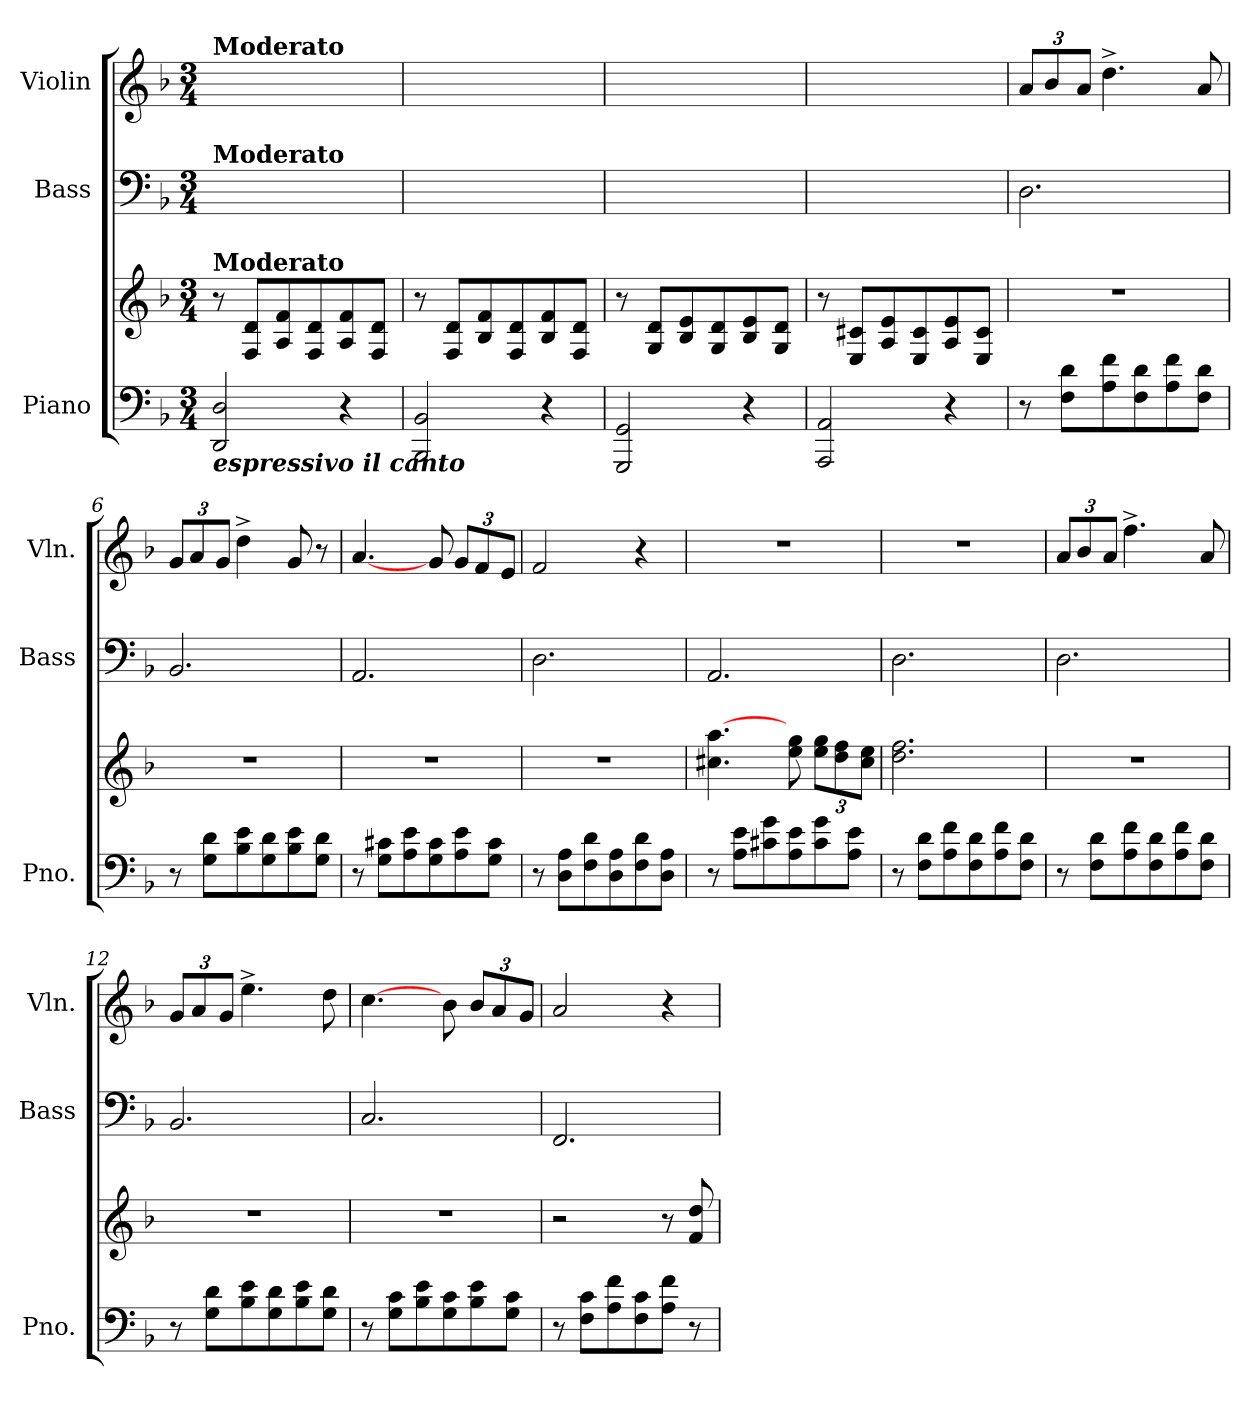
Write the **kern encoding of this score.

**kern	**kern	**kern	**kern
*part3	*part3	*part2	*part1
*staff4	*staff3	*staff2	*staff1
*I"Piano	*	*I"Bass	*I"Violin
*I'Pno.	*	*I'Bass	*I'Vln.
*clefF4	*clefG2	*clefF4	*clefG2
*	*	*ITrd7c12	*
*k[b-]	*k[b-]	*k[b-]	*k[b-]
*d:	*d:	*d:	*d:
*M3/4	*M3/4	*M3/4	*M3/4
*MM60	*MM60	*MM60	*MM60
=1	=1	=1	=1
!	!	!	!LO:TX:a:B:t=Moderato
!	!	!LO:TX:a:B:t=Moderato	!
!	!LO:TX:a:B:t=Moderato	!	!
!LO:TX:b:Bi:t=espressivo il canto	!	!	!
2DD/ 2D/	8r	2.ryy	2.ryy
.	8F/ 8d/L	.	.
.	8A/ 8f/	.	.
.	8F/ 8d/	.	.
4r	8A/ 8f/	.	.
.	8F/ 8d/J	.	.
=2	=2	=2	=2
2BBB-/ 2BB-/	8r	2.ryy	2.ryy
.	8F/ 8d/L	.	.
.	8B-/ 8f/	.	.
.	8F/ 8d/	.	.
4r	8B-/ 8f/	.	.
.	8F/ 8d/J	.	.
=3	=3	=3	=3
2GGG/ 2GG/	8r	2.ryy	2.ryy
.	8G/ 8d/L	.	.
.	8B-/ 8e/	.	.
.	8G/ 8d/	.	.
4r	8B-/ 8e/	.	.
.	8G/ 8d/J	.	.
=4	=4	=4	=4
2AAA/ 2AA/	8r	2.ryy	2.ryy
.	8E/ 8c#X/L	.	.
.	8A/ 8e/	.	.
.	8E/ 8c#/	.	.
4r	8A/ 8e/	.	.
.	8E/ 8c#/J	.	.
!!LO:LB:g=z
=5	=5	=5	=5
8r	2.r	2.DD\	12a/L
.	.	.	12b-/
8F\ 8d\L	.	.	.
.	.	.	12a/J
8A\ 8f\	.	.	4.dd^>\
8F\ 8d\	.	.	.
8A\ 8f\	.	.	.
8F\ 8d\J	.	.	8a/
=6	=6	=6	=6
8r	2.r	2.BBB-/	12g/L
.	.	.	12a/
8G\ 8d\L	.	.	.
.	.	.	12g/J
8B-\ 8e\	.	.	4dd^>\
8G\ 8d\	.	.	.
8B-\ 8e\	.	.	8g/
8G\ 8d\J	.	.	8r
=7	=7	=7	=7
8r	2.r	2.AAA/	[4.a/
8G\ 8c#X\L	.	.	.
8A\ 8e\	.	.	.
8G\ 8c#\	.	.	8g/
8A\ 8e\	.	.	12g/L
.	.	.	12f/
8G\ 8c#\J	.	.	.
.	.	.	12e/J
=8	=8	=8	=8
8r	2.r	2.DD\	2f/
8D\ 8A\L	.	.	.
8F\ 8d\	.	.	.
8D\ 8A\	.	.	.
8F\ 8d\	.	.	4r
8D\ 8A\J	.	.	.
=9	=9	=9	=9
8r	4.cc#X\ [4.aa\	2.AAA/	2.r
8A\ 8e\L	.	.	.
8c#X\ 8g\	.	.	.
8A\ 8e\	8ee\ 8gg\	.	.
8c#\ 8g\	12ee\ 12gg\L	.	.
.	12dd\ 12ff\	.	.
8A\ 8e\J	.	.	.
.	12cc#\ 12ee\J	.	.
=10	=10	=10	=10
8r	2.dd\ 2.ff\	2.DD\	2.r
8F\ 8d\L	.	.	.
8A\ 8f\	.	.	.
8F\ 8d\	.	.	.
8A\ 8f\	.	.	.
8F\ 8d\J	.	.	.
!!LO:LB:g=z
=11	=11	=11	=11
8r	2.r	2.DD\	12a/L
.	.	.	12b-/
8F\ 8d\L	.	.	.
.	.	.	12a/J
8A\ 8f\	.	.	4.ff^>\
8F\ 8d\	.	.	.
8A\ 8f\	.	.	.
8F\ 8d\J	.	.	8a/
=12	=12	=12	=12
8r	2.r	2.BBB-/	12g/L
.	.	.	12a/
8G\ 8d\L	.	.	.
.	.	.	12g/J
8B-\ 8e\	.	.	4.ee^>\
8G\ 8d\	.	.	.
8B-\ 8e\	.	.	.
8G\ 8d\J	.	.	8dd\
=13	=13	=13	=13
8r	2.r	2.CC/	[4.cc\
8G\ 8c\L	.	.	.
8B-\ 8e\	.	.	.
8G\ 8c\	.	.	8b-\
8B-\ 8e\	.	.	12b-/L
.	.	.	12a/
8G\ 8c\J	.	.	.
.	.	.	12g/J
=14	=14	=14	=14
8r	2r	2.FFF/	2a/
8F\ 8c\L	.	.	.
8A\ 8f\	.	.	.
8F\ 8c\	.	.	.
8A\ 8f\J	8r	.	4r
8r	8f/ 8dd/	.	.
=	=	=	=
*-	*-	*-	*-
